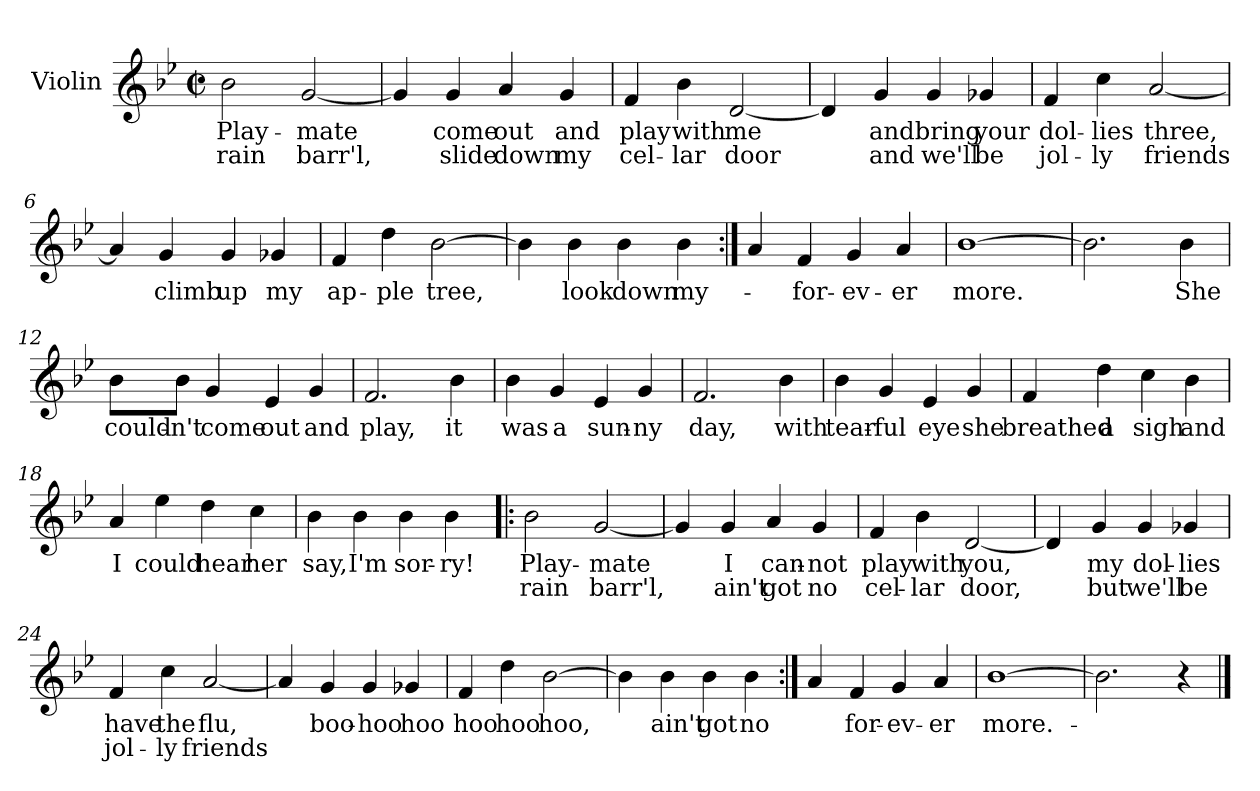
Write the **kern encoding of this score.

**kern	**text	**text
*part1	*part1	*part1
*staff1	*staff1	*staff1
*I"Violin	*	*
*I'Vln	*	*
*clefG2	*	*
*k[b-e-]	*	*
*B-:	*	*
*M2/2	*	*
*met(c|)	*	*
=1	=1	=1
2b-\	Play-	rain
[2g/	-mate	barr'l,
=2	=2	=2
4g/]	.	.
4g/	come	slide
4a/	out	down
4g/	and	my
=3	=3	=3
4f/	play	cel-
4b-\	with	-lar
[2d/	me	door
=4	=4	=4
4d/]	.	.
4g/	and	and
4g/	bring	we'll
4g-X/	your	be
!!LO:LB:g=z
=5	=5	=5
4f/	dol-	jol-
4cc\	-lies	-ly
[2a/	three,	friends
=6	=6	=6
4a/]	.	.
4g/	climb	.
4g/	up	.
4g-X/	my	.
=7	=7	=7
4f/	ap-	.
4dd\	-ple	.
[2b-\	tree,	.
=8	=8	=8
4b-\]	.	.
4b-\	look	.
4b-\	down	.
4b-\	my-	.
!!LO:LB:g=z
=9:|!	=9:|!	=9:|!
4a/	.	.
4f/	-for-	.
4g/	-ev-	.
4a/	-er	.
=10	=10	=10
[1b-	more.	.
=11	=11	=11
2.b-\]	.	.
4b-\	She	.
=12	=12	=12
8b-\L	could-	.
8b-\J	-n't	.
4g/	come	.
4e-/	out	.
4g/	and	.
!!LO:LB:g=z
=13	=13	=13
2.f/	play,	.
4b-\	it	.
=14	=14	=14
4b-\	was	.
4g/	a	.
4e-/	sun-	.
4g/	-ny	.
=15	=15	=15
2.f/	day,	.
4b-\	with	.
=16	=16	=16
4b-\	tear-	.
4g/	-ful	.
4e-/	eye	.
4g/	she	.
!!LO:LB:g=z
=17	=17	=17
4f/	breathed	.
4dd\	a	.
4cc\	sigh	.
4b-\	and	.
=18	=18	=18
4a/	I	.
4ee-\	could	.
4dd\	hear	.
4cc\	her	.
=19	=19	=19
4b-\	say,	.
4b-\	I'm	.
4b-\	sor-	.
4b-\	-ry!	.
=20!|:	=20!|:	=20!|:
2b-\	Play-	rain
[2g/	-mate	barr'l,
!!LO:LB:g=z
=21	=21	=21
4g/]	.	.
4g/	I	ain't
4a/	can-	got
4g/	-not	no
=22	=22	=22
4f/	play	cel-
4b-\	with	-lar
[2d/	you,	door,
=23	=23	=23
4d/]	.	.
4g/	my	but
4g/	dol-	we'll
4g-X/	-lies	be
=24	=24	=24
4f/	have	jol-
4cc\	the	-ly
[2a/	flu,	friends
=25	=25	=25
4a/]	.	.
4g/	boo-	.
4g/	-hoo	.
4g-X/	hoo	.
=26	=26	=26
4f/	hoo	.
4dd\	hoo	.
[2b-\	hoo,	.
!!LO:LB:g=z
=27	=27	=27
4b-\]	.	.
4b-\	ain't	.
4b-\	got	.
4b-\	no	.
=28:|!	=28:|!	=28:|!
4a/	.	.
4f/	for-	.
4g/	-ev-	.
4a/	-er	.
=29	=29	=29
[1b-	more.-	.
=30	=30	=30
2.b-\]	.	.
4r	.	.
==	==	==
*-	*-	*-
